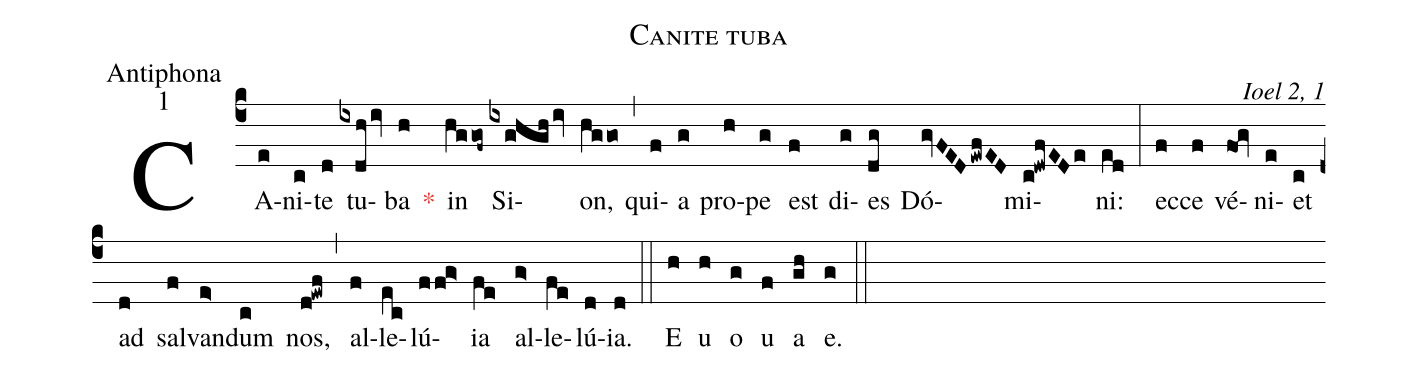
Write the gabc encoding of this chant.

name:Canite tuba;
office-part:Antiphona;
mode:1;
commentary:Ioel 2, 1;
%%
(c4) CA(e)ni(c)te(d) tu(ixdh!/iv)ba(h) <c>*</c>() in(hg!/gof~) Si(ixghgh!/iv)on,(hg!/go) (,) qui(f)a(g) pro(h)pe(g) est(f) di(g)es(dg) Dó(gvFED!/ewfED)mi(c!dwfED!/e)ni:(ed) (:) ec(f)ce(f) vé(fog)ni(e)et(c) ad(d) sal(f)van(e>)dum(c) nos,(d!ewf) (,) al(f)le(ec)lú(f!/fg>)ia(fe) al(g>)le(fe)lú(d)ia.(d) (::) E(h) u(h) o(g) u(f) a(gh) e.(g) (::)
